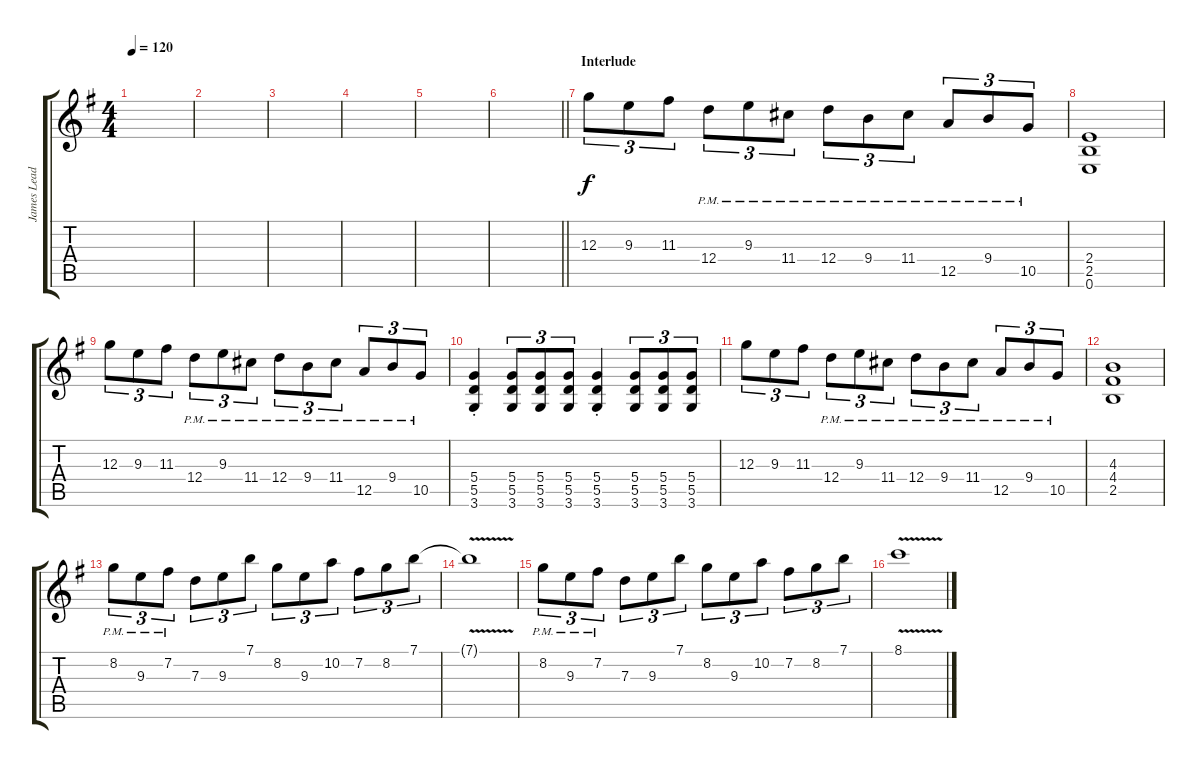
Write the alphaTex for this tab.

\track ("James Lead" "James Lead") {instrument overdrivenguitar}
\staff {score tabs}
\tuning (E4 B3 G3 D3 A2 E2) {hide}
\ts (4 4)
\tempo 120
\clef g2
\ks g
|
|
|
|
|
\barLineRight lightlight
|
\section ("" "Interlude")
12.3.8{tu (3 2)} 9.3.8{tu (3 2)} 11.3.8{tu (3 2)} 12.4{pm}.8{tu (3 2)} 9.3{pm}.8{tu (3 2)} 11.4{pm}.8{tu (3 2)} 12.4{pm}.8{tu (3 2)} 9.4{pm}.8{tu (3 2)} 11.4{pm}.8{tu (3 2)} 12.5{pm}.8{tu (3 2)} 9.4{pm}.8{tu (3 2)} 10.5{pm}.8{tu (3 2)} |
(2.4 2.5 0.6).1 |
12.3.8{tu (3 2)} 9.3.8{tu (3 2)} 11.3.8{tu (3 2)} 12.4{pm}.8{tu (3 2)} 9.3{pm}.8{tu (3 2)} 11.4{pm}.8{tu (3 2)} 12.4{pm}.8{tu (3 2)} 9.4{pm}.8{tu (3 2)} 11.4{pm}.8{tu (3 2)} 12.5{pm}.8{tu (3 2)} 9.4{pm}.8{tu (3 2)} 10.5{pm}.8{tu (3 2)} |
(5.4 5.5 3.6{st}).4 (5.4 5.5 3.6).8{tu (3 2)} (5.4 5.5 3.6).8{tu (3 2)} (5.4 5.5 3.6).8{tu (3 2)} (5.4 5.5 3.6{st}).4 (5.4 5.5 3.6).8{tu (3 2)} (5.4 5.5 3.6).8{tu (3 2)} (5.4 5.5 3.6).8{tu (3 2)} |
12.3.8{tu (3 2)} 9.3.8{tu (3 2)} 11.3.8{tu (3 2)} 12.4{pm}.8{tu (3 2)} 9.3{pm}.8{tu (3 2)} 11.4{pm}.8{tu (3 2)} 12.4{pm}.8{tu (3 2)} 9.4{pm}.8{tu (3 2)} 11.4{pm}.8{tu (3 2)} 12.5{pm}.8{tu (3 2)} 9.4{pm}.8{tu (3 2)} 10.5{pm}.8{tu (3 2)} |
(4.3 4.4 2.5).1 |
8.2{pm}.8{tu (3 2)} 9.3{pm}.8{tu (3 2)} 7.2{pm}.8{tu (3 2)} 7.3.8{tu (3 2)} 9.3.8{tu (3 2)} 7.1.8{tu (3 2)} 8.2.8{tu (3 2)} 9.3.8{tu (3 2)} 10.2.8{tu (3 2)} 7.2.8{tu (3 2)} 8.2.8{tu (3 2)} 7.1.8{tu (3 2)} |
7.1{v t}.1 |
8.2{pm}.8{tu (3 2)} 9.3{pm}.8{tu (3 2)} 7.2{pm}.8{tu (3 2)} 7.3.8{tu (3 2)} 9.3.8{tu (3 2)} 7.1.8{tu (3 2)} 8.2.8{tu (3 2)} 9.3.8{tu (3 2)} 10.2.8{tu (3 2)} 7.2.8{tu (3 2)} 8.2.8{tu (3 2)} 7.1.8{tu (3 2)} |
8.1{v}.1
